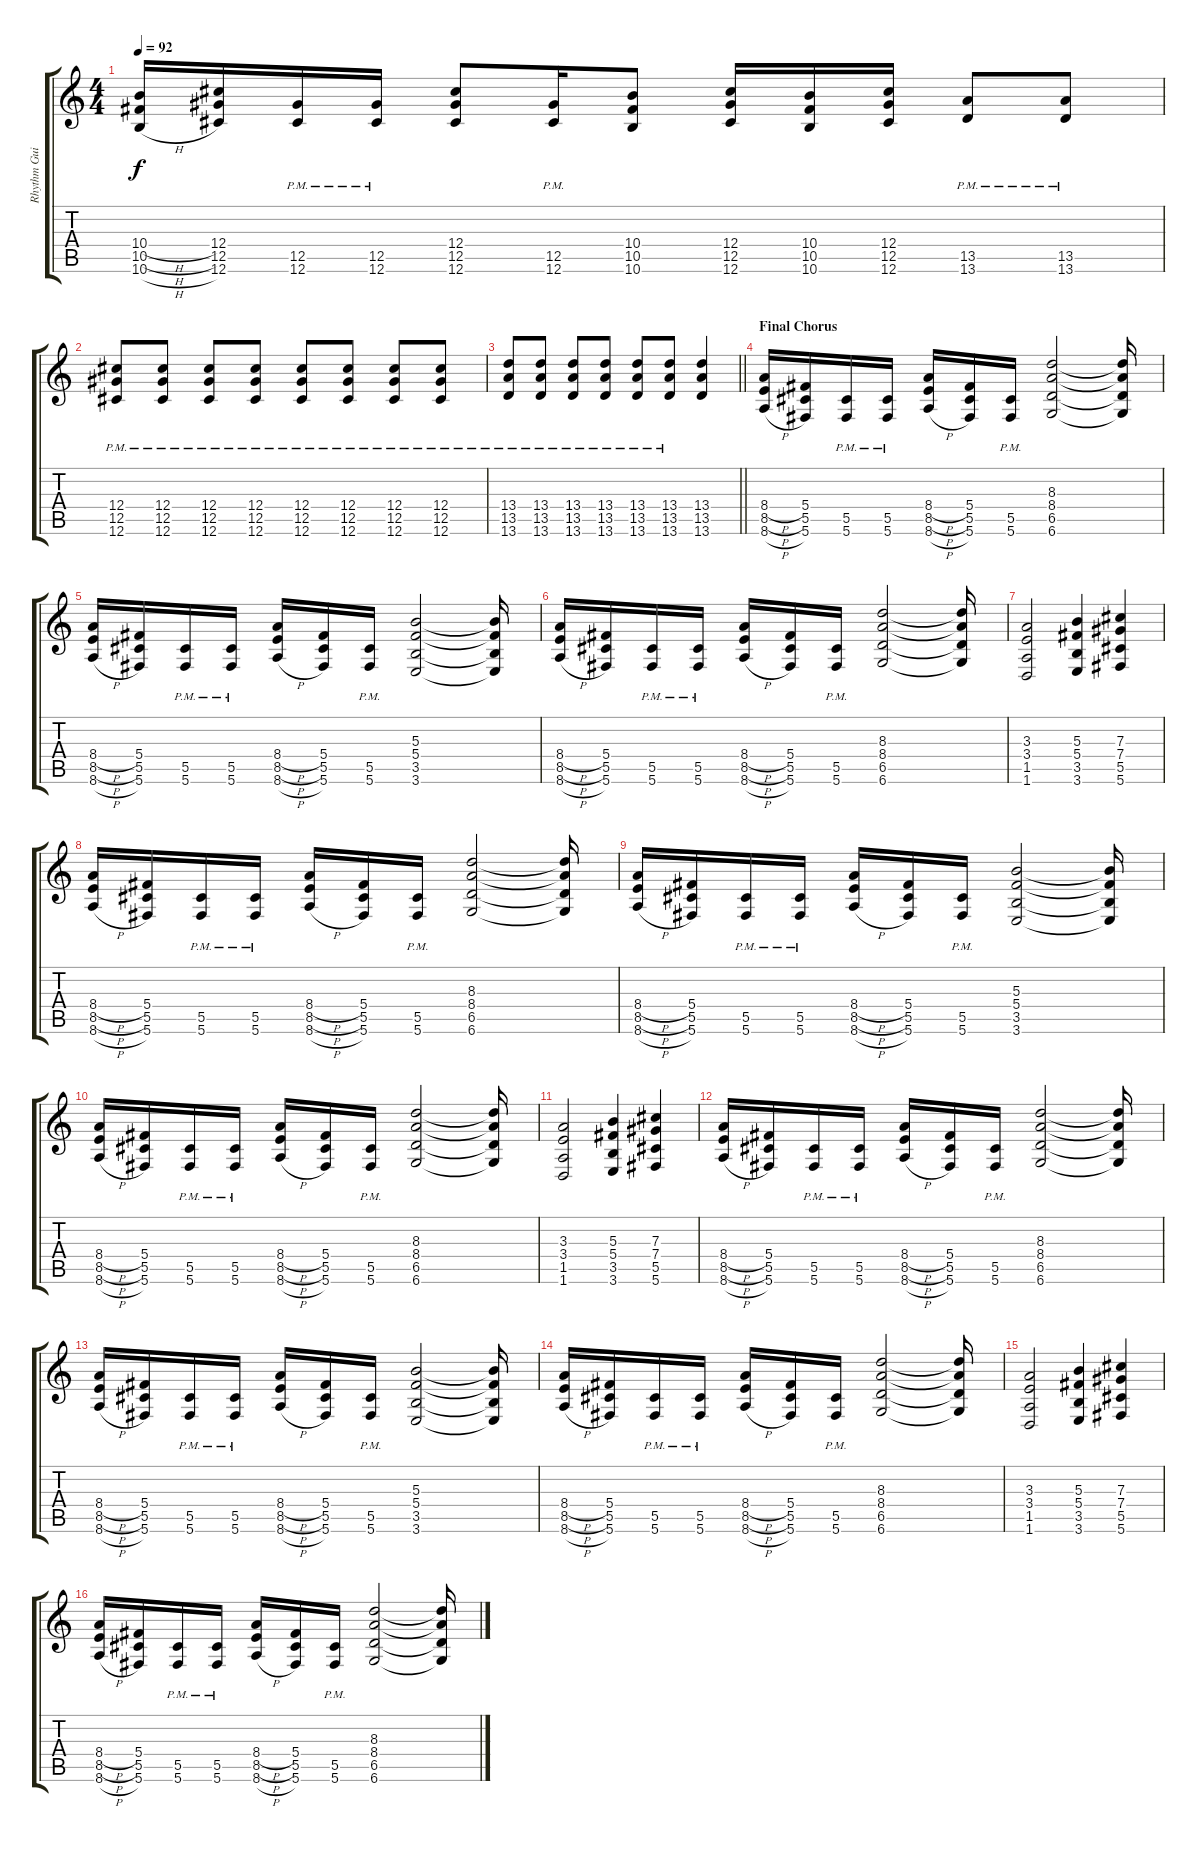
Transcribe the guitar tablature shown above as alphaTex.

\track ("Rhythm Guitar" "Rhythm Gui") {instrument distortionguitar}
\staff {score tabs}
\tuning (Eb4 Bb3 Gb3 Db3 Ab2 Db2) {hide}
\ts (4 4)
\tempo 92
\clef g2
\ks c
(10.4{h} 10.5{h} 10.6{h}).16{dy f} (12.4 12.5 12.6).16 (12.5{pm} 12.6{pm}).16 (12.5{pm} 12.6{pm}).16 (12.4 12.5 12.6).8 (12.5{pm} 12.6{pm}).16 (10.4 10.5 10.6).8 (12.4 12.5 12.6).16 (10.4 10.5 10.6).16 (12.4 12.5 12.6).16 (13.5{pm} 13.6{pm}).8 (13.5{pm} 13.6{pm}).8 |
(12.4{pm} 12.5{pm} 12.6{pm}).8 (12.4{pm} 12.5{pm} 12.6{pm}).8 (12.4{pm} 12.5{pm} 12.6{pm}).8 (12.4{pm} 12.5{pm} 12.6{pm}).8 (12.4{pm} 12.5{pm} 12.6{pm}).8 (12.4{pm} 12.5{pm} 12.6{pm}).8 (12.4{pm} 12.5{pm} 12.6{pm}).8 (12.4{pm} 12.5{pm} 12.6{pm}).8 |
\barLineRight lightlight
(13.4{pm} 13.5{pm} 13.6{pm}).8 (13.4{pm} 13.5{pm} 13.6{pm}).8 (13.4{pm} 13.5{pm} 13.6{pm}).8 (13.4{pm} 13.5{pm} 13.6{pm}).8 (13.4{pm} 13.5{pm} 13.6{pm}).8 (13.4{pm} 13.5{pm} 13.6{pm}).8 (13.4 13.5 13.6).4 |
\section ("" "Final Chorus")
(8.4{h} 8.5{h} 8.6{h}).16 (5.4 5.5 5.6).16 (5.5{pm} 5.6{pm}).16 (5.5{pm} 5.6{pm}).16 (8.4{h} 8.5{h} 8.6{h}).16 (5.4 5.5 5.6).16 (5.5{pm} 5.6{pm}).16 (8.3 8.4 6.5 6.6).2 (8.3{t} 8.4{t} 6.5{t} 6.6{t}).16 |
(8.4{h} 8.5{h} 8.6{h}).16 (5.4 5.5 5.6).16 (5.5{pm} 5.6{pm}).16 (5.5{pm} 5.6{pm}).16 (8.4{h} 8.5{h} 8.6{h}).16 (5.4 5.5 5.6).16 (5.5{pm} 5.6{pm}).16 (5.3 5.4 3.5 3.6).2 (5.3{t} 5.4{t} 3.5{t} 3.6{t}).16 |
(8.4{h} 8.5{h} 8.6{h}).16 (5.4 5.5 5.6).16 (5.5{pm} 5.6{pm}).16 (5.5{pm} 5.6{pm}).16 (8.4{h} 8.5{h} 8.6{h}).16 (5.4 5.5 5.6).16 (5.5{pm} 5.6{pm}).16 (8.3 8.4 6.5 6.6).2 (8.3{t} 8.4{t} 6.5{t} 6.6{t}).16 |
(3.3 3.4 1.5 1.6).2 (5.3 5.4 3.5 3.6).4 (7.3 7.4 5.5 5.6).4 |
(8.4{h} 8.5{h} 8.6{h}).16 (5.4 5.5 5.6).16 (5.5{pm} 5.6{pm}).16 (5.5{pm} 5.6{pm}).16 (8.4{h} 8.5{h} 8.6{h}).16 (5.4 5.5 5.6).16 (5.5{pm} 5.6{pm}).16 (8.3 8.4 6.5 6.6).2 (8.3{t} 8.4{t} 6.5{t} 6.6{t}).16 |
(8.4{h} 8.5{h} 8.6{h}).16 (5.4 5.5 5.6).16 (5.5{pm} 5.6{pm}).16 (5.5{pm} 5.6{pm}).16 (8.4{h} 8.5{h} 8.6{h}).16 (5.4 5.5 5.6).16 (5.5{pm} 5.6{pm}).16 (5.3 5.4 3.5 3.6).2 (5.3{t} 5.4{t} 3.5{t} 3.6{t}).16 |
(8.4{h} 8.5{h} 8.6{h}).16 (5.4 5.5 5.6).16 (5.5{pm} 5.6{pm}).16 (5.5{pm} 5.6{pm}).16 (8.4{h} 8.5{h} 8.6{h}).16 (5.4 5.5 5.6).16 (5.5{pm} 5.6{pm}).16 (8.3 8.4 6.5 6.6).2 (8.3{t} 8.4{t} 6.5{t} 6.6{t}).16 |
(3.3 3.4 1.5 1.6).2 (5.3 5.4 3.5 3.6).4 (7.3 7.4 5.5 5.6).4 |
(8.4{h} 8.5{h} 8.6{h}).16 (5.4 5.5 5.6).16 (5.5{pm} 5.6{pm}).16 (5.5{pm} 5.6{pm}).16 (8.4{h} 8.5{h} 8.6{h}).16 (5.4 5.5 5.6).16 (5.5{pm} 5.6{pm}).16 (8.3 8.4 6.5 6.6).2 (8.3{t} 8.4{t} 6.5{t} 6.6{t}).16 |
(8.4{h} 8.5{h} 8.6{h}).16 (5.4 5.5 5.6).16 (5.5{pm} 5.6{pm}).16 (5.5{pm} 5.6{pm}).16 (8.4{h} 8.5{h} 8.6{h}).16 (5.4 5.5 5.6).16 (5.5{pm} 5.6{pm}).16 (5.3 5.4 3.5 3.6).2 (5.3{t} 5.4{t} 3.5{t} 3.6{t}).16 |
(8.4{h} 8.5{h} 8.6{h}).16 (5.4 5.5 5.6).16 (5.5{pm} 5.6{pm}).16 (5.5{pm} 5.6{pm}).16 (8.4{h} 8.5{h} 8.6{h}).16 (5.4 5.5 5.6).16 (5.5{pm} 5.6{pm}).16 (8.3 8.4 6.5 6.6).2 (8.3{t} 8.4{t} 6.5{t} 6.6{t}).16 |
(3.3 3.4 1.5 1.6).2 (5.3 5.4 3.5 3.6).4 (7.3 7.4 5.5 5.6).4 |
(8.4{h} 8.5{h} 8.6{h}).16 (5.4 5.5 5.6).16 (5.5{pm} 5.6{pm}).16 (5.5{pm} 5.6{pm}).16 (8.4{h} 8.5{h} 8.6{h}).16 (5.4 5.5 5.6).16 (5.5{pm} 5.6{pm}).16 (8.3 8.4 6.5 6.6).2 (8.3{t} 8.4{t} 6.5{t} 6.6{t}).16
